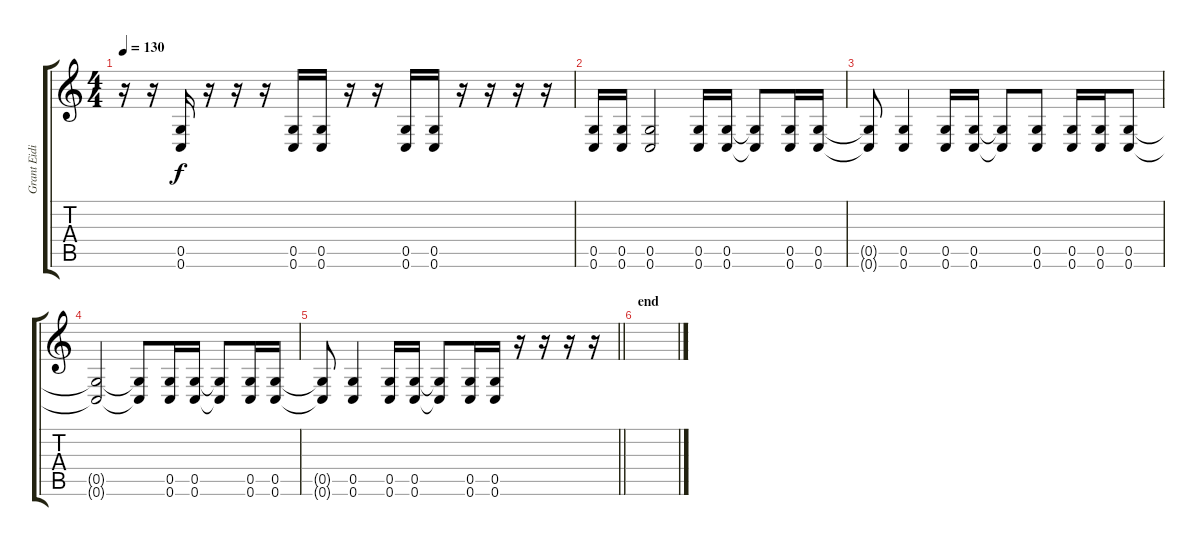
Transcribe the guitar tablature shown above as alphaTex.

\track ("Grant Eidintas" "Grant Eidi") {instrument overdrivenguitar}
\staff {score tabs}
\tuning (D4 A3 F3 C3 G2 C2) {hide}
\ts (4 4)
\tempo 130
\clef g2
\ks c
r.16{dy f} r.16 (0.5 0.6).16 r.16 r.16 r.16 (0.5 0.6).16 (0.5 0.6).16 r.16 r.16 (0.5 0.6).16 (0.5 0.6).16 r.16 r.16 r.16 r.16 |
(0.5 0.6).16 (0.5 0.6).16 (0.5 0.6).2 (0.5 0.6).16 (0.5 0.6).16 (0.5{t} 0.6{t}).8 (0.5 0.6).16 (0.5 0.6).16 |
(0.5{t} 0.6{t}).8 (0.5 0.6).4 (0.5 0.6).16 (0.5 0.6).16 (0.5{t} 0.6{t}).8 (0.5 0.6).8 (0.5 0.6).16 (0.5 0.6).16 (0.5 0.6).8 |
(0.5{t} 0.6{t}).2 (0.5{t} 0.6{t}).8 (0.5 0.6).16 (0.5 0.6).16 (0.5{t} 0.6{t}).8 (0.5 0.6).16 (0.5 0.6).16 |
\barLineRight lightlight
(0.5{t} 0.6{t}).8 (0.5 0.6).4 (0.5 0.6).16 (0.5 0.6).16 (0.5{t} 0.6{t}).8 (0.5 0.6).16 (0.5 0.6).16 r.16 r.16 r.16 r.16 |
\section ("" "end")
